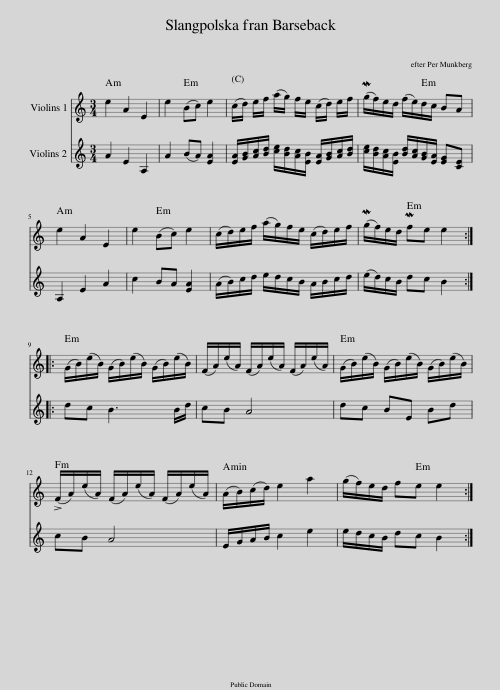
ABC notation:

X:1
%%score 1 2
L:1/8
Q:1/4=120
M:3/4
I:linebreak $
K:C
V:1 treble
V:2 treble
V:1
 e2 A2 E2 | e2 (Bc) e2 | (c/d/) e/f/ (a/g/) f/e/ (c/d/) e/f/ | (Mg/f/)e/d/ (f/e/)d/c/ BA |$ e2 A2 E2 | %5
 e2 (Bc) e2 | (c/d/)e/f/ (a/g/)f/e/ (c/d/)e/f/ | (Mg/f/)e/d/ Mfe e2 ::$ (G/B/)(e/B/) (G/B/)(e/B/) (G/B/)(e/B/) | (F/A/)(e/A/) (F/A/)(e/A/) (F/A/)(e/A/) | %10
 (G/B/)(e/B/) (G/B/)(e/B/) (G/B/)(e/B/) |$ (!>!F/A/)(e/A/) (F/A/)(e/A/) (F/A/)(e/A/) | (A/B/)(c/d/) e2 a2 | (g/f/)e/d/ fe e2 :| %14
V:2
 A2 E2 A,2 | A2 (BA) [EA]2 | [EA]/[GB]/[Ac]/[Bd]/ [ce]/[Bd]/[Ac]/[EB]/ [EA]/[GB]/[Ac]/[Bd]/ | [ce]/[Bd]/[Ac]/[EB]/ [Bd]/[Ac]/[GB]/[EA]/ [EG][CE] |$ A,2 E2 A2 | %5
 c2 BA [EA]2 | (A/B/)c/d/ e/d/c/B/ A/B/c/d/ | (e/d/)c/B/ dc B2 ::$ dc B3 B/d/ | cB A4 | %10
 dc BE Bd |$ cB A4 | E/G/A/B/ c2 e2 | e/d/c/B/ dc B2 :| %14
